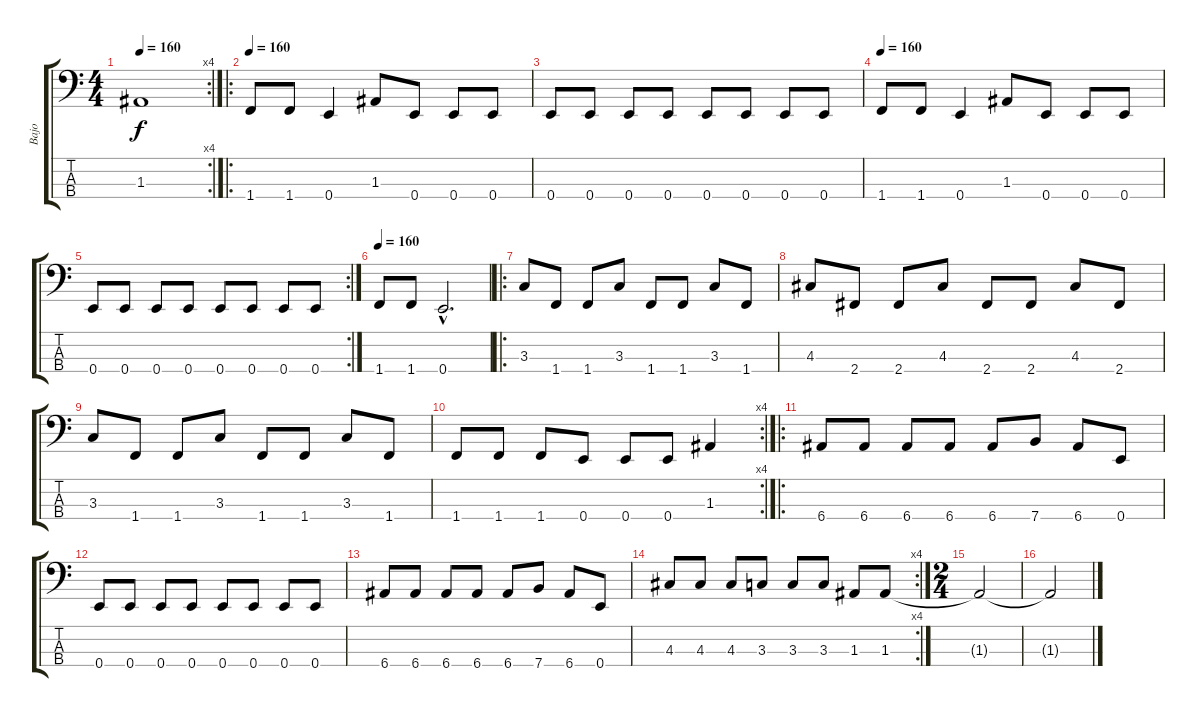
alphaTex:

\track ("Bajo" "Bajo") {instrument acousticguitarnylon}
\staff {score tabs}
\tuning (G2 D2 A1 E1) {hide}
\rc 4
\ts (4 4)
\tempo 160
\clef f4
\ks c
1.3{t}.1{dy f} |
\ro
\tempo 160
1.4.8 1.4.8 0.4.4 1.3.8 0.4.8 0.4.8 0.4.8 |
0.4.8 0.4.8 0.4.8 0.4.8 0.4.8 0.4.8 0.4.8 0.4.8 |
\tempo 160
1.4.8 1.4.8 0.4.4 1.3.8 0.4.8 0.4.8 0.4.8 |
\rc 2
0.4.8 0.4.8 0.4.8 0.4.8 0.4.8 0.4.8 0.4.8 0.4.8 |
\tempo 160
1.4.8 1.4.8 0.4{hac}.2{d} |
\ro
3.3.8 1.4.8 1.4.8 3.3.8 1.4.8 1.4.8 3.3.8 1.4.8 |
4.3.8 2.4.8 2.4.8 4.3.8 2.4.8 2.4.8 4.3.8 2.4.8 |
3.3.8 1.4.8 1.4.8 3.3.8 1.4.8 1.4.8 3.3.8 1.4.8 |
\rc 4
1.4.8 1.4.8 1.4.8 0.4.8 0.4.8 0.4.8 1.3.4 |
\ro
6.4.8 6.4.8 6.4.8 6.4.8 6.4.8 7.4.8 6.4.8 0.4.8 |
0.4.8 0.4.8 0.4.8 0.4.8 0.4.8 0.4.8 0.4.8 0.4.8 |
6.4.8 6.4.8 6.4.8 6.4.8 6.4.8 7.4.8 6.4.8 0.4.8 |
\rc 4
4.3.8 4.3.8 4.3.8 3.3.8 3.3.8 3.3.8 1.3.8 1.3.8 |
\ts (2 4)
1.3{t}.2 |
1.3{t}.2
